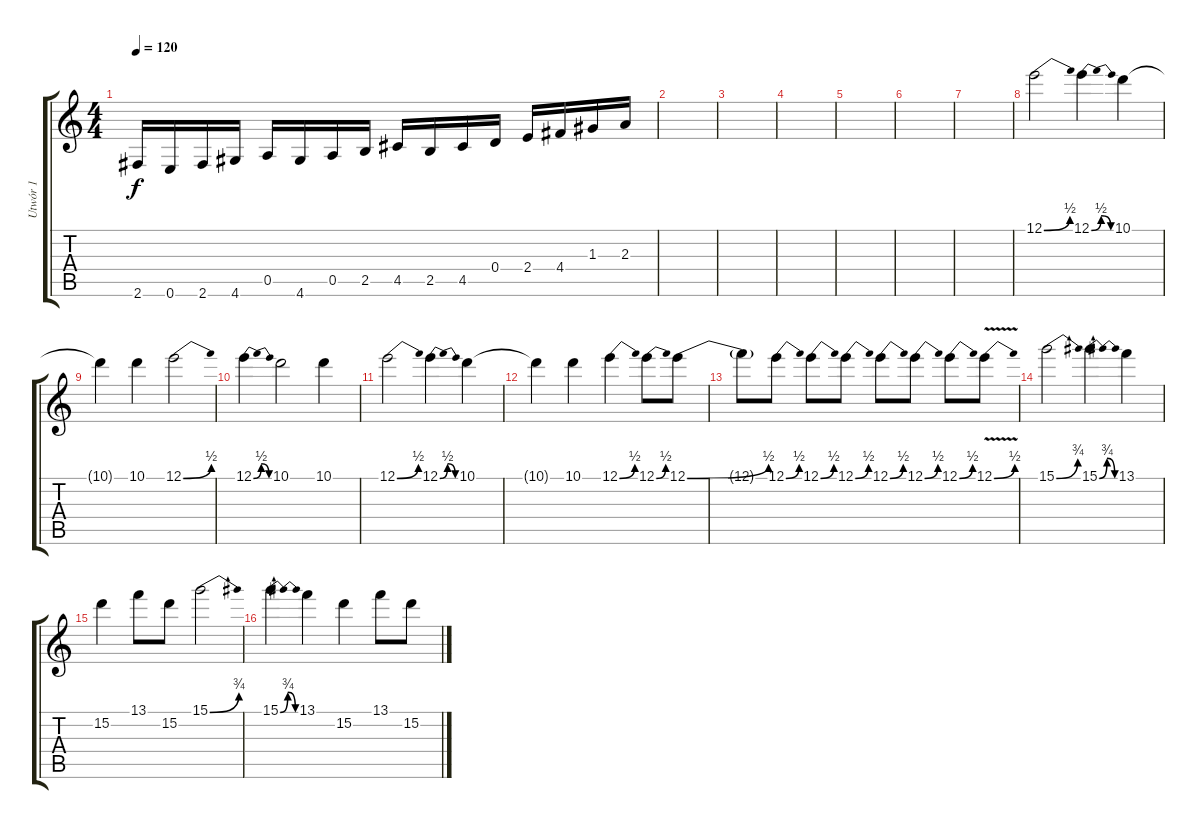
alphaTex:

\track ("Utwór 1" "Utwór 1") {instrument acousticguitarsteel}
\staff {score tabs}
\tuning (E4 B3 G3 D3 A2 E2) {hide}
\ts (4 4)
\tempo 120
\clef g2
\ks c
2.6.16{dy f} 0.6.16 2.6.16 4.6.16 0.5.16 4.6.16 0.5.16 2.5.16 4.5.16 2.5.16 4.5.16 0.4.16 2.4.16 4.4.16 1.3.16 2.3.16 |
|
|
|
|
|
|
12.1{be (bend 0 0 60 2)}.2{instrument distortionguitar} 12.1{be (bendrelease 0 0 20 2 40 2 60 0)}.4 10.1.4 |
10.1{t}.4 10.1.4 12.1{be (bend 0 0 60 2)}.2 |
12.1{be (bendrelease 0 0 20 2 40 2 60 0)}.4 10.1.2 10.1.4 |
12.1{be (bend 0 0 60 2)}.2 12.1{be (bendrelease 0 0 20 2 40 2 60 0)}.4 10.1.4 |
10.1{t}.4 10.1.4 12.1{be (bend 0 0 60 2)}.4 12.1{be (bend 0 0 60 2)}.8 12.1{be (bend 0 0 60 2)}.8 |
12.1{t}.8 12.1{be (bend 0 0 60 2)}.8 12.1{be (bend 0 0 60 2)}.8 12.1{be (bend 0 0 60 2)}.8 12.1{be (bend 0 0 60 2)}.8 12.1{be (bend 0 0 60 2)}.8 12.1{be (bend 0 0 60 2)}.8 12.1{be (bend 0 0 60 2) v}.8 |
15.1{be (bend 0 0 60 3)}.2 15.1{be (bendrelease 0 0 20 3 40 3 60 0)}.4 13.1.4 |
15.2.4 13.1.8 15.2.8 15.1{be (bend 0 0 60 3)}.2 |
15.1{be (bendrelease 0 0 20 3 40 3 60 0)}.4 13.1.4 15.2.4 13.1.8 15.2.8
